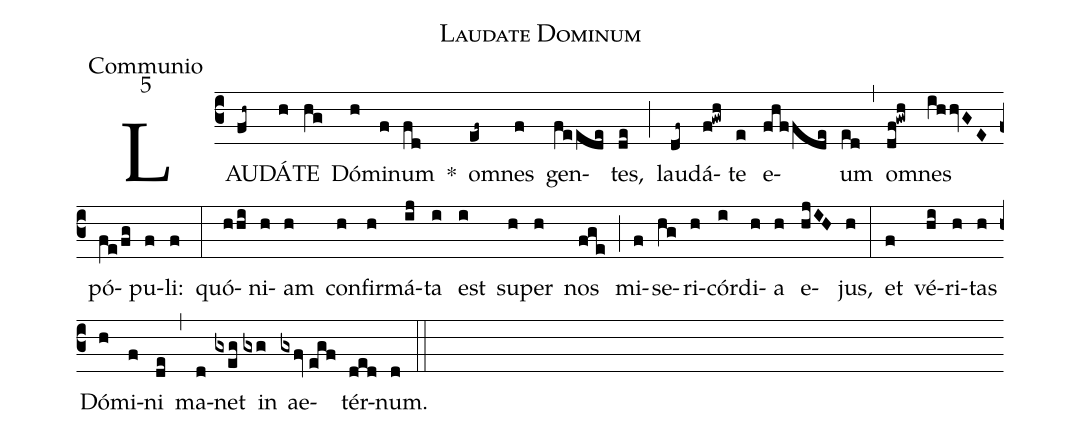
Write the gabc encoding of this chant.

name:Laudate Dominum;
office-part:Communio;
mode:5;
%%
(c3) LAU(fh~)DÁ(h)TE(hg) Dó(h)mi(f)num(fd) *() o(ef~)mnes(f) gen(feede)tes,(de) (;) lau(df~)dá(f!gwh)te(e) e(fhffde)um(ed) (,) o(df!gwh)mnes(ihhvGE) pó(fe/fg)pu(f)li:(f) (:) quó(hhi)ni(h)am(h) con(h)fir(h)má(ij)ta(i) est(i) su(h)per(h) nos(fge) (;) mi(f)se(hg)ri(h)cór(i)di(h)a(h) e(hjIH)jus,(h) (:) et(f) vé(hi)ri(h)tas(h) Dó(h)mi(f)ni(de) (,) ma(d)net(gxeg) in(gxg) ae(gxfv//egf)tér(ded)num.(d) (::)
